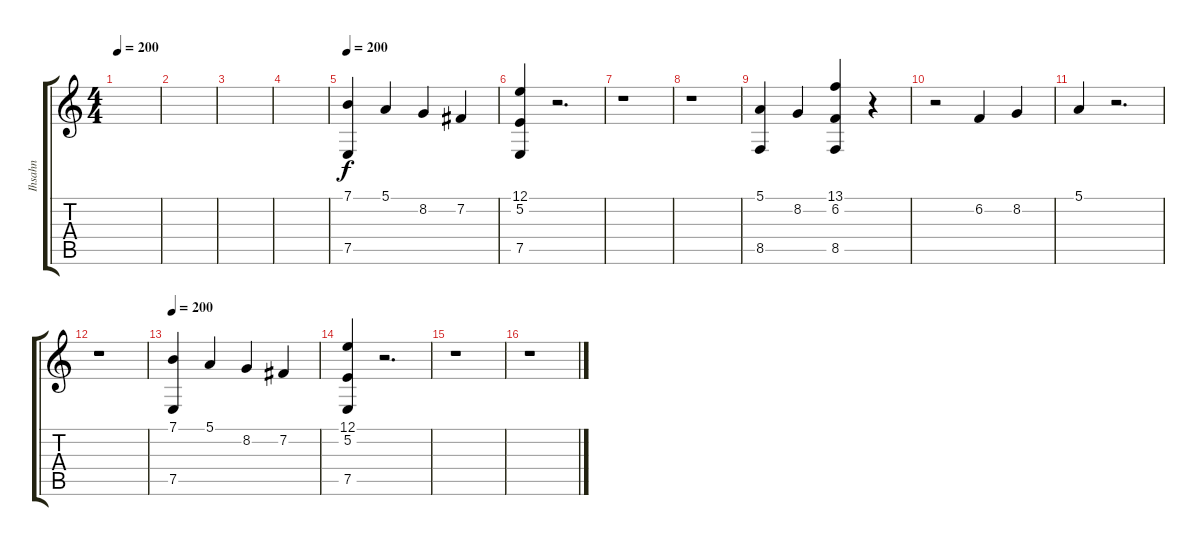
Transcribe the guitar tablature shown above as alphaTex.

\track ("Ihsahn" "Ihsahn") {instrument stringensemble1}
\staff {score tabs}
\tuning (E4 B3 G3 D3 A2 E2) {hide}
\ts (4 4)
\tempo 200
\clef g2
\ks c
|
|
|
|
\tempo 200
(7.1 7.5).4{volume 16} 5.1.4 8.2.4 7.2.4 |
(12.1 5.2 7.5).4 r.2{d} |
r.1 |
r.1 |
(5.1 8.5).4 8.2.4 (13.1 6.2 8.5).4 r.4 |
r.2 6.2.4 8.2.4 |
5.1.4 r.2{d} |
r.1 |
\tempo 200
(7.1 7.5).4{volume 16} 5.1.4 8.2.4 7.2.4 |
(12.1 5.2 7.5).4 r.2{d} |
r.1 |
r.1
